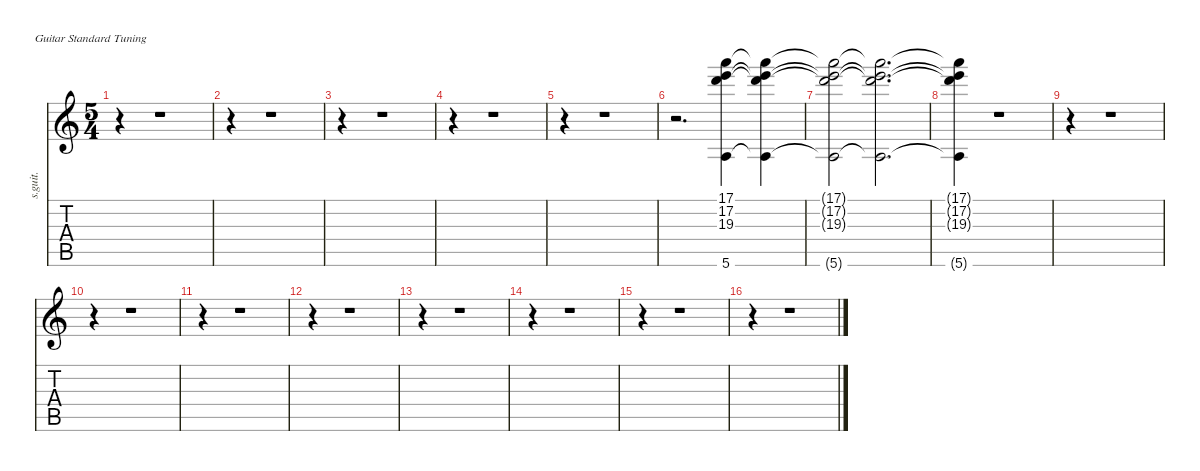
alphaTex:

\defaultSystemsLayout 4
\hideDynamics
\bracketExtendMode nobrackets
\track ("Feedback" "s.guit.") {instrument overdrivenguitar}
\staff {score tabs}
\tuning (E4 B3 G3 D3 A2 E2)
\ts (5 4)
\tempo (152 hide)
\clef g2
\ks c
r.4{dy f} r.1 |
r.4 r.1 |
r.4 r.1 |
r.4 r.1 |
r.4 r.1 |
r.2{d} (17.1 17.2 19.3 5.6).4 (17.1{t} 17.2{t} 19.3{t} 5.6{t}).4 |
(17.1{t} 17.2{t} 19.3{t} 5.6{t}).2 (17.1{t} 17.2{t} 19.3{t} 5.6{t}).2{d} |
(17.1{t} 17.2{t} 19.3{t} 5.6{t}).4 r.1 |
r.4 r.1 |
r.4 r.1 |
r.4 r.1 |
r.4 r.1 |
r.4 r.1 |
r.4 r.1 |
r.4 r.1 |
r.4 r.1
